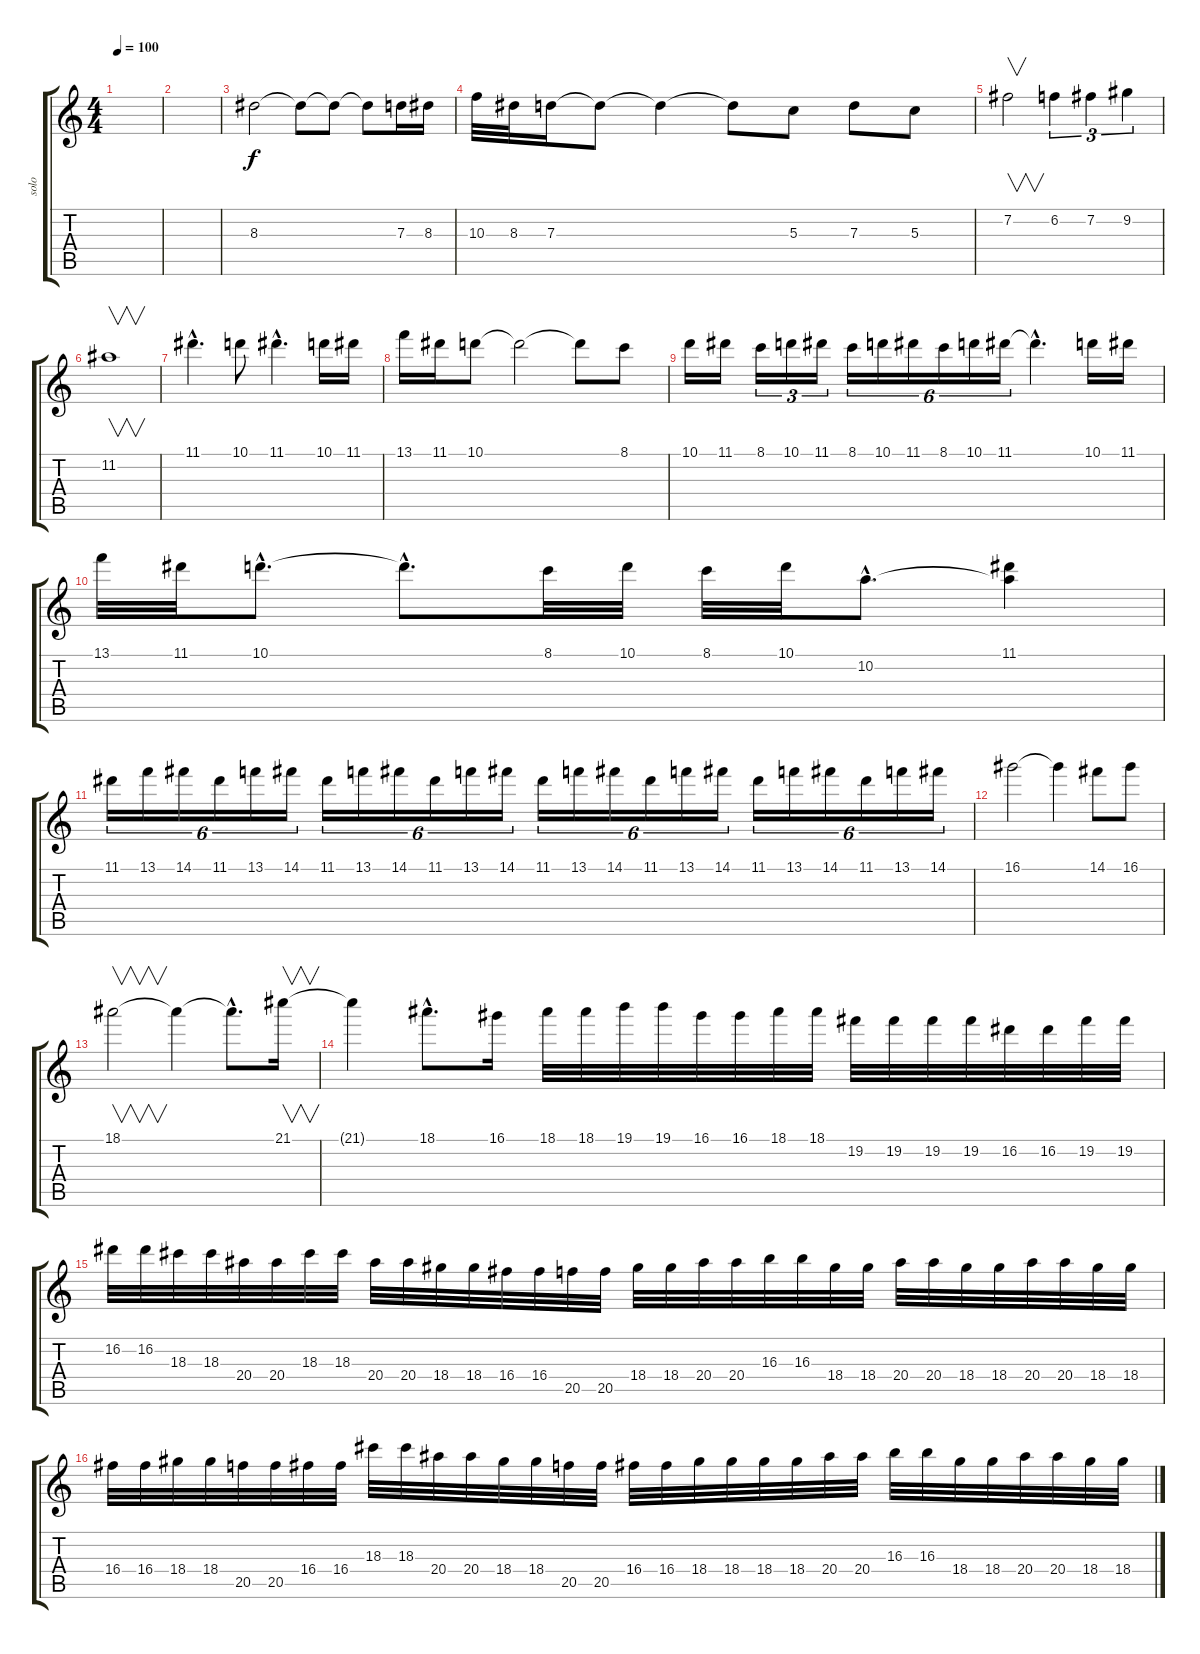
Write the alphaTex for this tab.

\track ("solo" "solo") {instrument overdrivenguitar}
\staff {score tabs}
\tuning (E4 B3 G3 D3 A2 E2) {hide}
\ts (4 4)
\tempo 100
\clef g2
\ks c
|
|
8.3.2 8.3{t}.8 8.3{t}.8 8.3{t}.8 7.3.16 8.3.16 |
10.3.32 8.3.32 7.3.16 7.3{t}.8 7.3{t}.4 7.3{t}.8 5.3.8 7.3.8 5.3.8 |
7.2.2{v} 6.2.4{tu (3 2)} 7.2.4{tu (3 2)} 9.2.4{tu (3 2)} |
11.2.1{v} |
11.1{hac}.4{d} 10.1.8 11.1{hac}.4{d} 10.1.16 11.1.16 |
13.1.16 11.1.16 10.1.8 10.1{t}.2 10.1{t}.8 8.1.8 |
10.1.16 11.1.16 8.1.16{tu (3 2)} 10.1.16{tu (3 2)} 11.1.16{tu (3 2)} 8.1.16{tu (6 4)} 10.1.16{tu (6 4)} 11.1.16{tu (6 4)} 8.1.16{tu (6 4)} 10.1.16{tu (6 4)} 11.1.16{tu (6 4)} 11.1{hac t}.4{d} 10.1.16 11.1.16 |
13.1.32 11.1.32 10.1{hac}.8{d} 10.1{hac t}.8{d} 8.1.32 10.1.32 8.1.32 10.1.32 10.2{hac}.8{d} (11.1 10.2{t}).4 |
11.1.16{tu (6 4)} 13.1.16{tu (6 4)} 14.1.16{tu (6 4)} 11.1.16{tu (6 4)} 13.1.16{tu (6 4)} 14.1.16{tu (6 4)} 11.1.16{tu (6 4)} 13.1.16{tu (6 4)} 14.1.16{tu (6 4)} 11.1.16{tu (6 4)} 13.1.16{tu (6 4)} 14.1.16{tu (6 4)} 11.1.16{tu (6 4)} 13.1.16{tu (6 4)} 14.1.16{tu (6 4)} 11.1.16{tu (6 4)} 13.1.16{tu (6 4)} 14.1.16{tu (6 4)} 11.1.16{tu (6 4)} 13.1.16{tu (6 4)} 14.1.16{tu (6 4)} 11.1.16{tu (6 4)} 13.1.16{tu (6 4)} 14.1.16{tu (6 4)} |
16.1.2 16.1{t}.4 14.1.8 16.1.8 |
18.1.2{v} 18.1{t}.4 18.1{hac t}.8{d} 21.1.16{v} |
21.1{t}.4 18.1{hac}.8{d} 16.1.16 18.1.32 18.1.32 19.1.32 19.1.32 16.1.32 16.1.32 18.1.32 18.1.32 19.2.32 19.2.32 19.2.32 19.2.32 16.2.32 16.2.32 19.2.32 19.2.32 |
16.2.32 16.2.32 18.3.32 18.3.32 20.4.32 20.4.32 18.3.32 18.3.32 20.4.32 20.4.32 18.4.32 18.4.32 16.4.32 16.4.32 20.5.32 20.5.32 18.4.32 18.4.32 20.4.32 20.4.32 16.3.32 16.3.32 18.4.32 18.4.32 20.4.32 20.4.32 18.4.32 18.4.32 20.4.32 20.4.32 18.4.32 18.4.32 |
16.4.32 16.4.32 18.4.32 18.4.32 20.5.32 20.5.32 16.4.32 16.4.32 18.3.32 18.3.32 20.4.32 20.4.32 18.4.32 18.4.32 20.5.32 20.5.32 16.4.32 16.4.32 18.4.32 18.4.32 18.4.32 18.4.32 20.4.32 20.4.32 16.3.32 16.3.32 18.4.32 18.4.32 20.4.32 20.4.32 18.4.32 18.4.32
